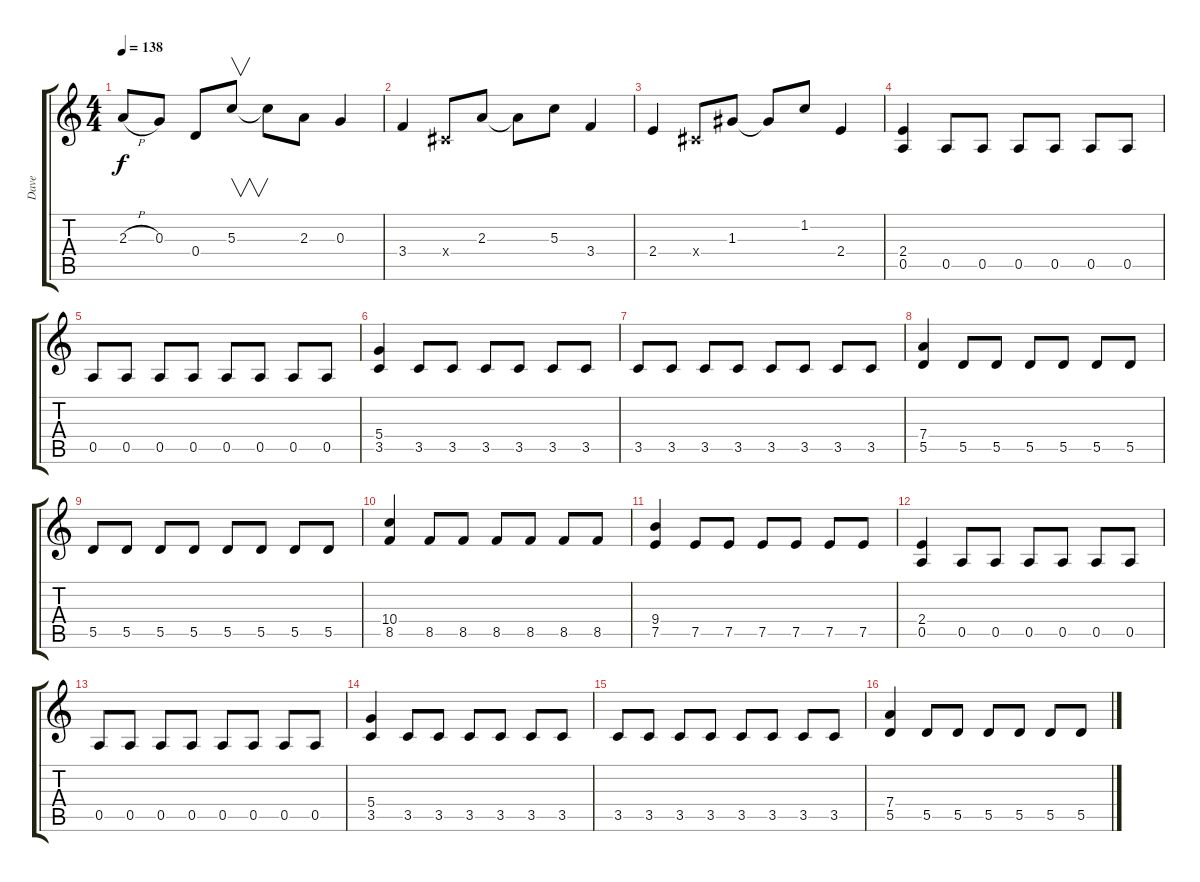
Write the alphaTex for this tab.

\track ("Dave" "Dave") {instrument distortionguitar}
\staff {score tabs}
\tuning (E4 B3 G3 D3 A2 E2) {hide}
\ts (4 4)
\tempo 138
\clef g2
\ks c
2.3{h}.8{dy f} 0.3.8 0.4.8 5.3.8{v} 5.3{t}.8 2.3.8 0.3.4 |
3.4.4 -1.4{x}.8 2.3.8 2.3{t}.8 5.3.8 3.4.4 |
2.4.4 -1.4{x}.8 1.3.8 1.3{t}.8 1.2.8 2.4.4 |
(2.4 0.5).4 0.5.8 0.5.8 0.5.8 0.5.8 0.5.8 0.5.8 |
0.5.8 0.5.8 0.5.8 0.5.8 0.5.8 0.5.8 0.5.8 0.5.8 |
(5.4 3.5).4 3.5.8 3.5.8 3.5.8 3.5.8 3.5.8 3.5.8 |
3.5.8 3.5.8 3.5.8 3.5.8 3.5.8 3.5.8 3.5.8 3.5.8 |
(7.4 5.5).4 5.5.8 5.5.8 5.5.8 5.5.8 5.5.8 5.5.8 |
5.5.8 5.5.8 5.5.8 5.5.8 5.5.8 5.5.8 5.5.8 5.5.8 |
(10.4 8.5).4 8.5.8 8.5.8 8.5.8 8.5.8 8.5.8 8.5.8 |
(9.4 7.5).4 7.5.8 7.5.8 7.5.8 7.5.8 7.5.8 7.5.8 |
(2.4 0.5).4 0.5.8 0.5.8 0.5.8 0.5.8 0.5.8 0.5.8 |
0.5.8 0.5.8 0.5.8 0.5.8 0.5.8 0.5.8 0.5.8 0.5.8 |
(5.4 3.5).4 3.5.8 3.5.8 3.5.8 3.5.8 3.5.8 3.5.8 |
3.5.8 3.5.8 3.5.8 3.5.8 3.5.8 3.5.8 3.5.8 3.5.8 |
(7.4 5.5).4 5.5.8 5.5.8 5.5.8 5.5.8 5.5.8 5.5.8
